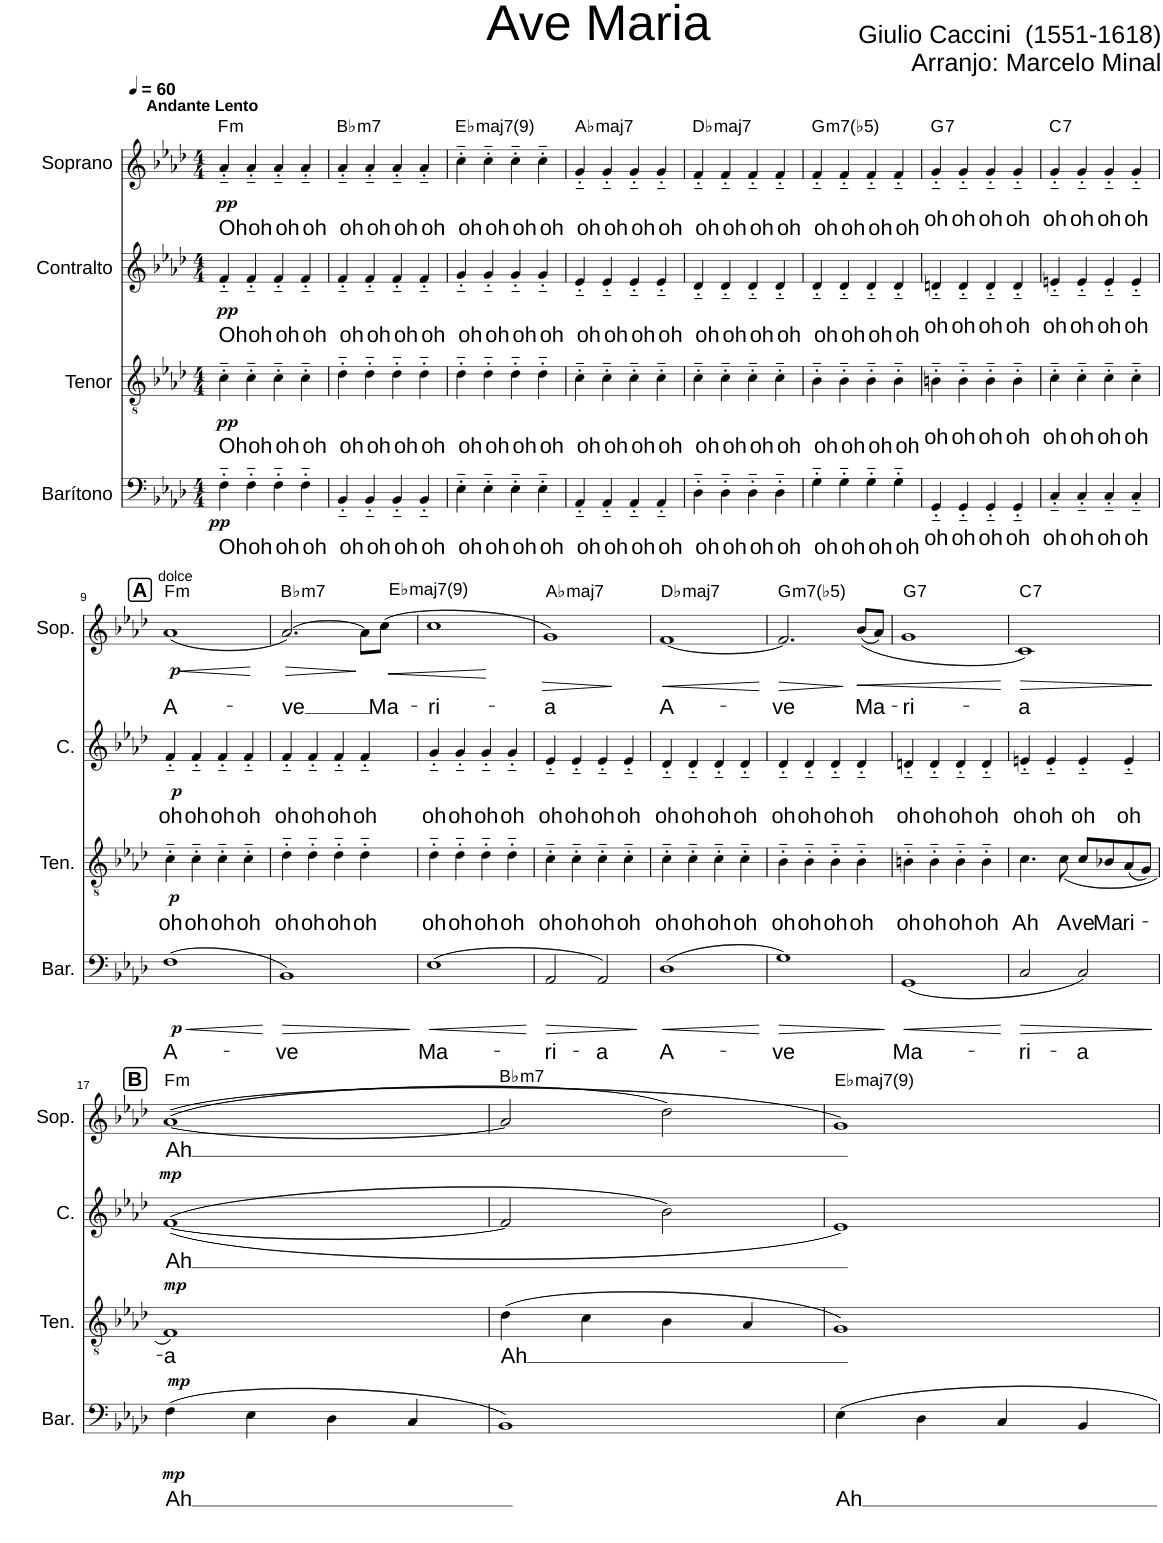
**kern	**text	**dynam	**kern	**text	**dynam	**kern	**text	**dynam	**kern	**text	**dynam	**harte
*part4	*part4	*part4	*part3	*part3	*part3	*part2	*part2	*part2	*part1	*part1	*part1	*part1
*staff4	*staff4	*staff4	*staff3	*staff3	*staff3	*staff2	*staff2	*staff2	*staff1	*staff1	*staff1	*
*I"Barítono	*	*	*I"Tenor	*	*	*I"Contralto	*	*	*I"Soprano	*	*	*
*I'Bar.	*	*	*I'Ten.	*	*	*I'C.	*	*	*I'Sop.	*	*	*
*clefF4	*	*	*clefGv2	*	*	*clefG2	*	*	*clefG2	*	*	*
*k[b-e-a-d-]	*	*	*k[b-e-a-d-]	*	*	*k[b-e-a-d-]	*	*	*k[b-e-a-d-]	*	*	*
*M4/4	*	*	*M4/4	*	*	*M4/4	*	*	*M4/4	*	*	*
*MM60	*	*	*MM60	*	*	*MM60	*	*	*MM60	*	*	*
=1	=1	=1	=1	=1	=1	=1	=1	=1	=1	=1	=1	=1
!	!	!	!	!	!	!	!	!	!LO:TX:a:B:t=Andante Lento	!	!	!
!	!LO:LY:b	!LO:DY:b	!	!LO:LY:b	!LO:DY:b	!	!LO:LY:b	!LO:DY:b	!	!LO:LY:b	!LO:DY:b	!LO:H:kt=m
4F'~\	Oh	pp	4c'~\	Oh	pp	4f'~/	Oh	pp	4a-'~/	Oh	pp	F:min
!	!LO:LY:b	!	!	!LO:LY:b	!	!	!LO:LY:b	!	!	!LO:LY:b	!	!
4F'~\	oh	.	4c'~\	oh	.	4f'~/	oh	.	4a-'~/	oh	.	.
!	!LO:LY:b	!	!	!LO:LY:b	!	!	!LO:LY:b	!	!	!LO:LY:b	!	!
4F'~\	oh	.	4c'~\	oh	.	4f'~/	oh	.	4a-'~/	oh	.	.
!	!LO:LY:b	!	!	!LO:LY:b	!	!	!LO:LY:b	!	!	!LO:LY:b	!	!
4F'~\	oh	.	4c'~\	oh	.	4f'~/	oh	.	4a-'~/	oh	.	.
=2	=2	=2	=2	=2	=2	=2	=2	=2	=2	=2	=2	=2
!	!LO:LY:b	!	!	!LO:LY:b	!	!	!LO:LY:b	!	!	!LO:LY:b	!	!LO:H:kt=m7
4BB-'~/	oh	.	4d-'~\	oh	.	4f'~/	oh	.	4a-'~/	oh	.	Bb:min7
!	!LO:LY:b	!	!	!LO:LY:b	!	!	!LO:LY:b	!	!	!LO:LY:b	!	!
4BB-'~/	oh	.	4d-'~\	oh	.	4f'~/	oh	.	4a-'~/	oh	.	.
!	!LO:LY:b	!	!	!LO:LY:b	!	!	!LO:LY:b	!	!	!LO:LY:b	!	!
4BB-'~/	oh	.	4d-'~\	oh	.	4f'~/	oh	.	4a-'~/	oh	.	.
!	!LO:LY:b	!	!	!LO:LY:b	!	!	!LO:LY:b	!	!	!LO:LY:b	!	!
4BB-'~/	oh	.	4d-'~\	oh	.	4f'~/	oh	.	4a-'~/	oh	.	.
=3	=3	=3	=3	=3	=3	=3	=3	=3	=3	=3	=3	=3
!	!LO:LY:b	!	!	!LO:LY:b	!	!	!LO:LY:b	!	!	!LO:LY:b	!	!LO:H:kt=maj7
4E-'~\	oh	.	4d-'~\	oh	.	4g'~/	oh	.	4cc'~\	oh	.	Eb:maj7(9)
!	!LO:LY:b	!	!	!LO:LY:b	!	!	!LO:LY:b	!	!	!LO:LY:b	!	!
4E-'~\	oh	.	4d-'~\	oh	.	4g'~/	oh	.	4cc'~\	oh	.	.
!	!LO:LY:b	!	!	!LO:LY:b	!	!	!LO:LY:b	!	!	!LO:LY:b	!	!
4E-'~\	oh	.	4d-'~\	oh	.	4g'~/	oh	.	4cc'~\	oh	.	.
!	!LO:LY:b	!	!	!LO:LY:b	!	!	!LO:LY:b	!	!	!LO:LY:b	!	!
4E-'~\	oh	.	4d-'~\	oh	.	4g'~/	oh	.	4cc'~\	oh	.	.
=4	=4	=4	=4	=4	=4	=4	=4	=4	=4	=4	=4	=4
!	!LO:LY:b	!	!	!LO:LY:b	!	!	!LO:LY:b	!	!	!LO:LY:b	!	!LO:H:kt=maj7
4AA-'~/	oh	.	4c'~\	oh	.	4e-'~/	oh	.	4g'~/	oh	.	Ab:maj7
!	!LO:LY:b	!	!	!LO:LY:b	!	!	!LO:LY:b	!	!	!LO:LY:b	!	!
4AA-'~/	oh	.	4c'~\	oh	.	4e-'~/	oh	.	4g'~/	oh	.	.
!	!LO:LY:b	!	!	!LO:LY:b	!	!	!LO:LY:b	!	!	!LO:LY:b	!	!
4AA-'~/	oh	.	4c'~\	oh	.	4e-'~/	oh	.	4g'~/	oh	.	.
!	!LO:LY:b	!	!	!LO:LY:b	!	!	!LO:LY:b	!	!	!LO:LY:b	!	!
4AA-'~/	oh	.	4c'~\	oh	.	4e-'~/	oh	.	4g'~/	oh	.	.
=5	=5	=5	=5	=5	=5	=5	=5	=5	=5	=5	=5	=5
!	!LO:LY:b	!	!	!LO:LY:b	!	!	!LO:LY:b	!	!	!LO:LY:b	!	!LO:H:kt=maj7
4D-'~\	oh	.	4c'~\	oh	.	4d-'~/	oh	.	4f'~/	oh	.	Db:maj7
!	!LO:LY:b	!	!	!LO:LY:b	!	!	!LO:LY:b	!	!	!LO:LY:b	!	!
4D-'~\	oh	.	4c'~\	oh	.	4d-'~/	oh	.	4f'~/	oh	.	.
!	!LO:LY:b	!	!	!LO:LY:b	!	!	!LO:LY:b	!	!	!LO:LY:b	!	!
4D-'~\	oh	.	4c'~\	oh	.	4d-'~/	oh	.	4f'~/	oh	.	.
!	!LO:LY:b	!	!	!LO:LY:b	!	!	!LO:LY:b	!	!	!LO:LY:b	!	!
4D-'~\	oh	.	4c'~\	oh	.	4d-'~/	oh	.	4f'~/	oh	.	.
=6	=6	=6	=6	=6	=6	=6	=6	=6	=6	=6	=6	=6
!	!LO:LY:b	!	!	!LO:LY:b	!	!	!LO:LY:b	!	!	!LO:LY:b	!	!LO:H:kt=m7(b5)
4G'~\	oh	.	4B-'~\	oh	.	4d-'~/	oh	.	4f'~/	oh	.	G:hdim7
!	!LO:LY:b	!	!	!LO:LY:b	!	!	!LO:LY:b	!	!	!LO:LY:b	!	!
4G'~\	oh	.	4B-'~\	oh	.	4d-'~/	oh	.	4f'~/	oh	.	.
!	!LO:LY:b	!	!	!LO:LY:b	!	!	!LO:LY:b	!	!	!LO:LY:b	!	!
4G'~\	oh	.	4B-'~\	oh	.	4d-'~/	oh	.	4f'~/	oh	.	.
!	!LO:LY:b	!	!	!LO:LY:b	!	!	!LO:LY:b	!	!	!LO:LY:b	!	!
4G'~\	oh	.	4B-'~\	oh	.	4d-'~/	oh	.	4f'~/	oh	.	.
=7	=7	=7	=7	=7	=7	=7	=7	=7	=7	=7	=7	=7
!	!LO:LY:b	!	!	!LO:LY:b	!	!	!LO:LY:b	!	!	!LO:LY:b	!	!LO:H:kt=7
4GG'~/	oh	.	4Bn'~\	oh	.	4dn'~/	oh	.	4g'~/	oh	.	G:7
!	!LO:LY:b	!	!	!LO:LY:b	!	!	!LO:LY:b	!	!	!LO:LY:b	!	!
4GG'~/	oh	.	4B'~\	oh	.	4d'~/	oh	.	4g'~/	oh	.	.
!	!LO:LY:b	!	!	!LO:LY:b	!	!	!LO:LY:b	!	!	!LO:LY:b	!	!
4GG'~/	oh	.	4B'~\	oh	.	4d'~/	oh	.	4g'~/	oh	.	.
!	!LO:LY:b	!	!	!LO:LY:b	!	!	!LO:LY:b	!	!	!LO:LY:b	!	!
4GG'~/	oh	.	4B'~\	oh	.	4d'~/	oh	.	4g'~/	oh	.	.
=8	=8	=8	=8	=8	=8	=8	=8	=8	=8	=8	=8	=8
!	!LO:LY:b	!	!	!LO:LY:b	!	!	!LO:LY:b	!	!	!LO:LY:b	!	!LO:H:kt=7
4C'~/	oh	.	4c'~\	oh	.	4en'~/	oh	.	4g'~/	oh	.	C:7
!	!LO:LY:b	!	!	!LO:LY:b	!	!	!LO:LY:b	!	!	!LO:LY:b	!	!
4C'~/	oh	.	4c'~\	oh	.	4e'~/	oh	.	4g'~/	oh	.	.
!	!LO:LY:b	!	!	!LO:LY:b	!	!	!LO:LY:b	!	!	!LO:LY:b	!	!
4C'~/	oh	.	4c'~\	oh	.	4e'~/	oh	.	4g'~/	oh	.	.
!	!LO:LY:b	!	!	!LO:LY:b	!	!	!LO:LY:b	!	!	!LO:LY:b	!	!
4C'~/	oh	.	4c'~\	oh	.	4e'~/	oh	.	4g'~/	oh	.	.
!!LO:LB:g=z
!!LO:REH:place=s1:a:B:cj:fs=14:t=A
=9	=9	=9	=9	=9	=9	=9	=9	=9	=9	=9	=9	=9
!	!	!	!	!	!	!	!	!	!LO:TX:a:t=dolce	!	!	!
!	!LO:LY:b	!LO:HP:b	!	!LO:LY:b	!	!	!LO:LY:b	!	!	!LO:LY:b	!LO:HP:b	!
!	!	!LO:DY:n=1:b	!	!	!LO:DY:b	!	!	!LO:DY:b	!	!	!LO:DY:n=1:b	!LO:H:kt=m
(1F	A-	< p	4c'~\	oh	p	4f'~/	oh	p	(1a-	A-	< p	F:min
!	!	!	!	!LO:LY:b	!	!	!LO:LY:b	!	!	!	!	!
.	.	.	4c'~\	oh	.	4f'~/	oh	.	.	.	.	.
!	!	!	!	!LO:LY:b	!	!	!LO:LY:b	!	!	!	!	!
.	.	.	4c'~\	oh	.	4f'~/	oh	.	.	.	.	.
!	!	!	!	!LO:LY:b	!	!	!LO:LY:b	!	!	!	!	!
.	.	.	4c'~\	oh	.	4f'~/	oh	.	.	.	.	.
.	.	[	.	.	.	.	.	.	.	.	[	.
=10	=10	=10	=10	=10	=10	=10	=10	=10	=10	=10	=10	=10
!	!LO:LY:b	!LO:HP:b	!	!LO:LY:b	!	!	!LO:LY:b	!	!	!LO:LY:b	!LO:HP:b	!LO:H:kt=m7
1BB-)	-ve	>	4d-'~\	oh	.	4f'~/	oh	.	[2.a-/)	-ve	>	Bb:min7
!	!	!	!	!LO:LY:b	!	!	!LO:LY:b	!	!	!	!	!
.	.	.	4d-'~\	oh	.	4f'~/	oh	.	.	.	.	.
!	!	!	!	!LO:LY:b	!	!	!LO:LY:b	!	!	!	!	!
.	.	.	4d-'~\	oh	.	4f'~/	oh	.	.	.	.	.
!	!	!	!	!LO:LY:b	!	!	!LO:LY:b	!	!	!	!	!
.	.	.	4d-'~\	oh	.	4f'~/	oh	.	8a-\L]	.	]	.
!	!	!	!	!	!	!	!	!	!	!LO:LY:b	!LO:HP:b	!
.	.	.	.	.	.	.	.	.	(8cc\J	Ma-	<	.
.	.	]	.	.	.	.	.	.	.	.	.	.
=11	=11	=11	=11	=11	=11	=11	=11	=11	=11	=11	=11	=11
!	!LO:LY:b	!LO:HP:b	!	!LO:LY:b	!	!	!LO:LY:b	!	!	!LO:LY:b	!LO:HP:b	!LO:H:kt=maj7
(1E-	Ma-	<	4d-'~\	oh	.	4g'~/	oh	.	1cc	-ri-	>	Eb:maj7(9)
!	!	!	!	!LO:LY:b	!	!	!LO:LY:b	!	!	!	!	!
.	.	.	4d-'~\	oh	.	4g'~/	oh	.	.	.	.	.
!	!	!	!	!LO:LY:b	!	!	!LO:LY:b	!	!	!	!	!
.	.	.	4d-'~\	oh	.	4g'~/	oh	.	.	.	.	.
!	!	!	!	!LO:LY:b	!	!	!LO:LY:b	!	!	!	!	!
.	.	.	4d-'~\	oh	.	4g'~/	oh	.	.	.	.	.
.	.	[	.	.	.	.	.	.	.	.	[	.
=12	=12	=12	=12	=12	=12	=12	=12	=12	=12	=12	=12	=12
!	!LO:LY:b	!LO:HP:b	!	!LO:LY:b	!	!	!LO:LY:b	!	!	!LO:LY:b	!	!LO:H:kt=maj7
2AA-/	-ri-	>	4c'~\	oh	.	4e-'~/	oh	.	1g)	-a	.	Ab:maj7
!	!	!	!	!LO:LY:b	!	!	!LO:LY:b	!	!	!	!	!
.	.	.	4c'~\	oh	.	4e-'~/	oh	.	.	.	.	.
!	!LO:LY:b	!	!	!LO:LY:b	!	!	!LO:LY:b	!	!	!	!	!
2AA-/)	-a	.	4c'~\	oh	.	4e-'~/	oh	.	.	.	.	.
!	!	!	!	!LO:LY:b	!	!	!LO:LY:b	!	!	!	!	!
.	.	.	4c'~\	oh	.	4e-'~/	oh	.	.	.	.	.
.	.	]	.	.	.	.	.	.	.	.	]	.
=13	=13	=13	=13	=13	=13	=13	=13	=13	=13	=13	=13	=13
!	!LO:LY:b	!LO:HP:b	!	!LO:LY:b	!	!	!LO:LY:b	!	!	!LO:LY:b	!LO:HP:b	!LO:H:kt=maj7
(1D-	A-	<	4c'~\	oh	.	4d-'~/	oh	.	[1f	A-	<	Db:maj7
!	!	!	!	!LO:LY:b	!	!	!LO:LY:b	!	!	!	!	!
.	.	.	4c'~\	oh	.	4d-'~/	oh	.	.	.	.	.
!	!	!	!	!LO:LY:b	!	!	!LO:LY:b	!	!	!	!	!
.	.	.	4c'~\	oh	.	4d-'~/	oh	.	.	.	.	.
!	!	!	!	!LO:LY:b	!	!	!LO:LY:b	!	!	!	!	!
.	.	.	4c'~\	oh	.	4d-'~/	oh	.	.	.	.	.
.	.	[	.	.	.	.	.	.	.	.	[	.
=14	=14	=14	=14	=14	=14	=14	=14	=14	=14	=14	=14	=14
!	!LO:LY:b	!LO:HP:b	!	!LO:LY:b	!	!	!LO:LY:b	!	!	!LO:LY:b	!LO:HP:b	!LO:H:kt=m7(b5)
1G)	-ve	>	4B-'~\	oh	.	4d-'~/	oh	.	2.f/]	-ve	>	G:hdim7
!	!	!	!	!LO:LY:b	!	!	!LO:LY:b	!	!	!	!	!
.	.	.	4B-'~\	oh	.	4d-'~/	oh	.	.	.	.	.
!	!	!	!	!LO:LY:b	!	!	!LO:LY:b	!	!	!	!	!
.	.	.	4B-'~\	oh	.	4d-'~/	oh	.	.	.	.	.
!	!	!	!	!LO:LY:b	!	!	!LO:LY:b	!	!	!LO:LY:b	!LO:HP:b	!
.	.	.	4B-'~\	oh	.	4d-'~/	oh	.	((8b-/L	Ma-	<	.
.	.	.	.	.	.	.	.	.	8a-/J)	.	.	.
.	.	]	.	.	.	.	.	.	.	.	]	.
=15	=15	=15	=15	=15	=15	=15	=15	=15	=15	=15	=15	=15
!	!LO:LY:b	!LO:HP:b	!	!LO:LY:b	!	!	!LO:LY:b	!	!	!LO:LY:b	!	!LO:H:kt=7
(1GG	Ma-	<	4Bn'~\	oh	.	4dn'~/	oh	.	1g	-ri-	.	G:7
!	!	!	!	!LO:LY:b	!	!	!LO:LY:b	!	!	!	!	!
.	.	.	4B'~\	oh	.	4d'~/	oh	.	.	.	.	.
!	!	!	!	!LO:LY:b	!	!	!LO:LY:b	!	!	!	!	!
.	.	.	4B'~\	oh	.	4d'~/	oh	.	.	.	.	.
!	!	!	!	!LO:LY:b	!	!	!LO:LY:b	!	!	!	!	!
.	.	.	4B'~\	oh	.	4d'~/	oh	.	.	.	.	.
.	.	[	.	.	.	.	.	.	.	.	[	.
=16	=16	=16	=16	=16	=16	=16	=16	=16	=16	=16	=16	=16
!	!LO:LY:b	!LO:HP:b	!	!LO:LY:b	!	!	!LO:LY:b	!	!	!LO:LY:b	!LO:HP:b	!LO:H:kt=7
2C/	-ri-	>	4.c\	Ah	.	4en'~/	oh	.	1c)	-a	>	C:7
!	!	!	!	!	!	!	!LO:LY:b	!	!	!	!	!
.	.	.	.	.	.	4e'~/	oh	.	.	.	.	.
!	!	!	!	!LO:LY:b	!	!	!	!	!	!	!	!
.	.	.	(<8c\	A-	.	.	.	.	.	.	.	.
!	!LO:LY:b	!	!	!LO:LY:b	!	!	!LO:LY:b	!	!	!	!	!
2C/)	-a	.	8c/L	-ve	.	4e'~/	oh	.	.	.	.	.
!	!	!	!	!LO:LY:b	!	!	!	!	!	!	!	!
.	.	.	8B-X/	Ma-	.	.	.	.	.	.	.	.
!	!	!	!	!LO:LY:b	!	!	!LO:LY:b	!	!	!	!	!
.	.	.	(8A-/	-ri-	.	4e'~/	oh	.	.	.	.	.
.	.	.	8G/J)	.	.	.	.	.	.	.	.	.
.	.	]	.	.	.	.	.	.	.	.	]	.
!!LO:LB:g=z
!!LO:REH:place=s1:a:B:cj:fs=14:t=B
=17	=17	=17	=17	=17	=17	=17	=17	=17	=17	=17	=17	=17
!	!LO:LY:b	!LO:DY:b	!	!LO:LY:b	!	!	!LO:LY:b	!	!	!LO:LY:b	!	!
!	!	!LO:DY:n=1:a	!	!	!LO:DY:a	!	!	!LO:DY:a	!	!	!	!LO:H:kt=m
(4F\	Ah	mp mp	1F)	-a	mp	((<[1f	Ah	mp	(([1a-	Ah	.	F:min
4E-\	.	.	.	.	.	.	.	.	.	.	.	.
4D-\	.	.	.	.	.	.	.	.	.	.	.	.
4C/	.	.	.	.	.	.	.	.	.	.	.	.
=18	=18	=18	=18	=18	=18	=18	=18	=18	=18	=18	=18	=18
!	!	!	!	!LO:LY:b	!	!	!	!	!	!	!	!LO:H:kt=m7
1BB-)	.	.	(4d-\	Ah	.	2f/]	.	.	2a-/]	.	.	Bb:min7
.	.	.	4c\	.	.	.	.	.	.	.	.	.
.	.	.	4B-\	.	.	2b-\)	.	.	2dd-\)	.	.	.
.	.	.	4A-/	.	.	.	.	.	.	.	.	.
=19	=19	=19	=19	=19	=19	=19	=19	=19	=19	=19	=19	=19
!	!LO:LY:b	!	!	!	!	!	!	!	!	!	!	!LO:H:kt=maj7
4E-\	-Ah	.	1G)	.	.	1e-)	.	.	1g)	.	.	Eb:maj7(9)
4D-\	.	.	.	.	.	.	.	.	.	.	.	.
4C/	.	.	.	.	.	.	.	.	.	.	.	.
4BB-/	.	.	.	.	.	.	.	.	.	.	.	.
=	=	=	=	=	=	=	=	=	=	=	=	=
*-	*-	*-	*-	*-	*-	*-	*-	*-	*-	*-	*-	*-
